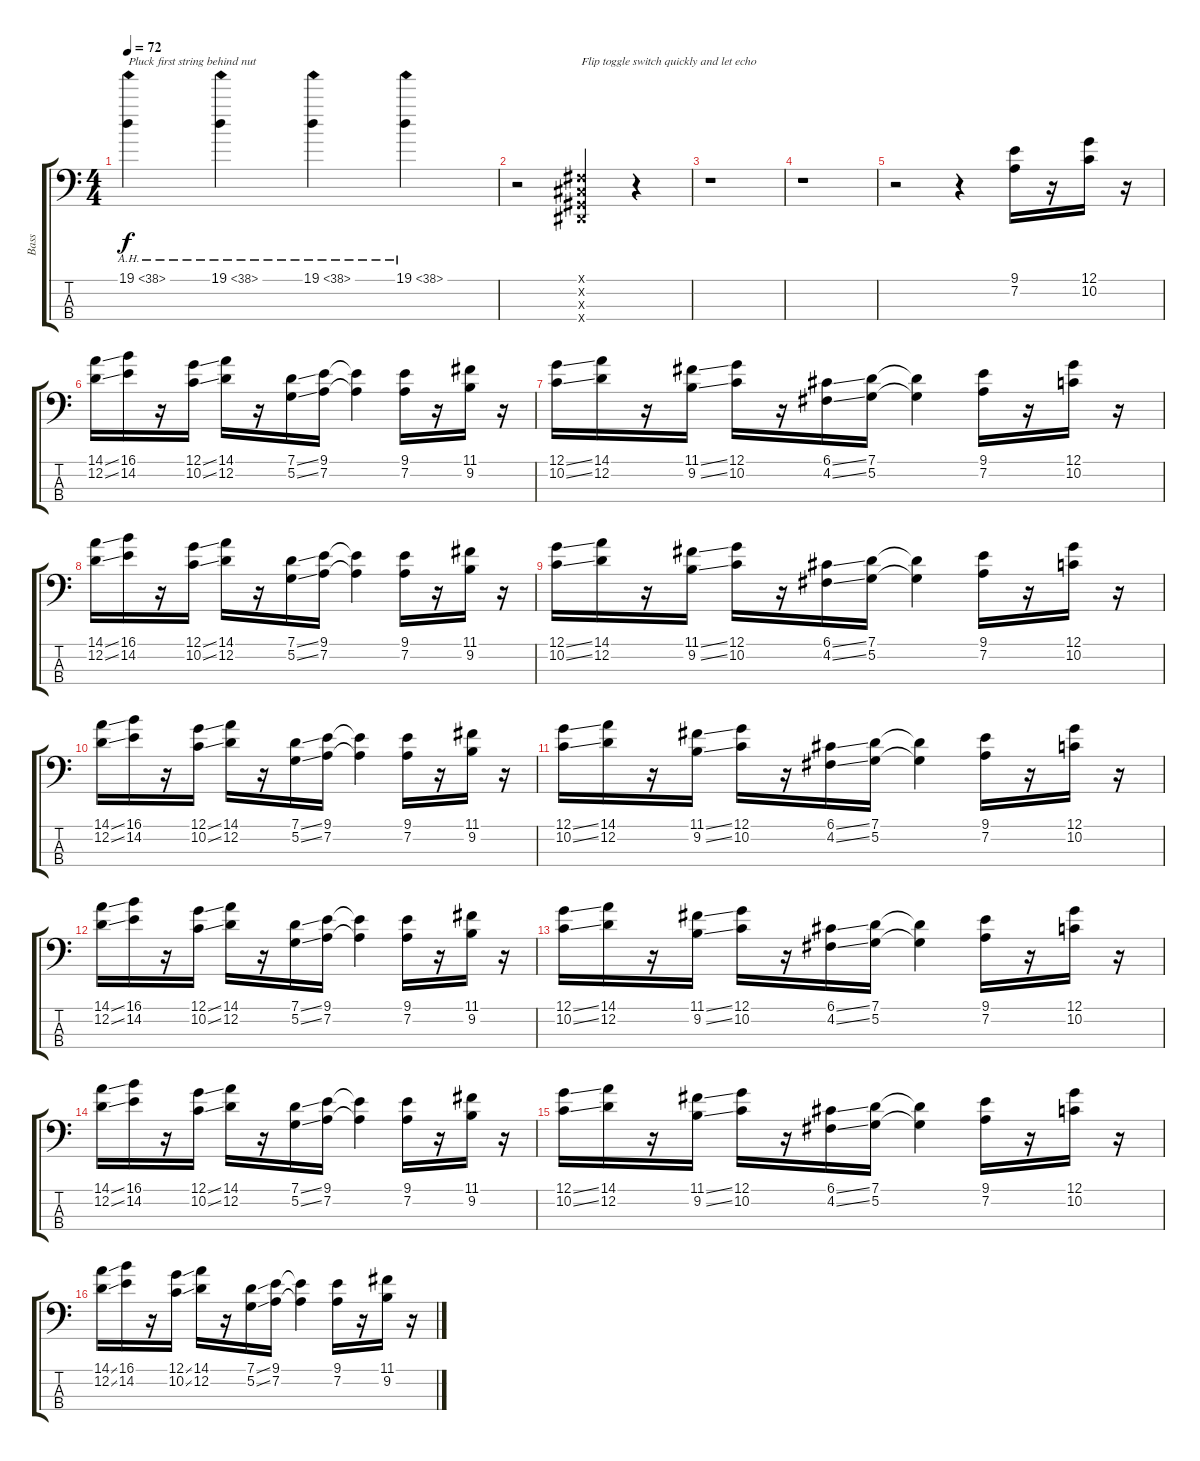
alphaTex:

\track ("Bass" "Bass") {instrument electricbassfinger}
\staff {score tabs}
\tuning (G2 D2 A1 E1) {hide}
\ts (4 4)
\tempo 72
\clef f4
\ks c
19.1{ah 19}.4{txt "Pluck first string behind nut" dy f instrument electricbassfinger} 19.1{ah 19}.4 19.1{ah 19}.4 19.1{ah 19}.4 |
r.2 (-1.1{x} -1.2{x} -1.3{x} -1.4{x}).4{txt "Flip toggle switch quickly and let echo"} r.4 |
r.1 |
r.1 |
r.2 r.4 (9.1 7.2).16 r.16 (12.1 10.2).16 r.16 |
(14.1{ss} 12.2{ss}).16 (16.1 14.2).16 r.16 (12.1{ss} 10.2{ss}).16 (14.1 12.2).16 r.16 (7.1{ss} 5.2{ss}).16 (9.1 7.2).16 (9.1{t} 7.2{t}).4 (9.1 7.2).16 r.16 (11.1 9.2).16 r.16 |
(12.1{ss} 10.2{ss}).16 (14.1 12.2).16 r.16 (11.1{ss} 9.2{ss}).16 (12.1 10.2).16 r.16 (6.1{ss} 4.2{ss}).16 (7.1 5.2).16 (7.1{t} 5.2{t}).4 (9.1 7.2).16 r.16 (12.1 10.2).16 r.16 |
(14.1{ss} 12.2{ss}).16 (16.1 14.2).16 r.16 (12.1{ss} 10.2{ss}).16 (14.1 12.2).16 r.16 (7.1{ss} 5.2{ss}).16 (9.1 7.2).16 (9.1{t} 7.2{t}).4 (9.1 7.2).16 r.16 (11.1 9.2).16 r.16 |
(12.1{ss} 10.2{ss}).16 (14.1 12.2).16 r.16 (11.1{ss} 9.2{ss}).16 (12.1 10.2).16 r.16 (6.1{ss} 4.2{ss}).16 (7.1 5.2).16 (7.1{t} 5.2{t}).4 (9.1 7.2).16 r.16 (12.1 10.2).16 r.16 |
(14.1{ss} 12.2{ss}).16 (16.1 14.2).16 r.16 (12.1{ss} 10.2{ss}).16 (14.1 12.2).16 r.16 (7.1{ss} 5.2{ss}).16 (9.1 7.2).16 (9.1{t} 7.2{t}).4 (9.1 7.2).16 r.16 (11.1 9.2).16 r.16 |
(12.1{ss} 10.2{ss}).16 (14.1 12.2).16 r.16 (11.1{ss} 9.2{ss}).16 (12.1 10.2).16 r.16 (6.1{ss} 4.2{ss}).16 (7.1 5.2).16 (7.1{t} 5.2{t}).4 (9.1 7.2).16 r.16 (12.1 10.2).16 r.16 |
(14.1{ss} 12.2{ss}).16 (16.1 14.2).16 r.16 (12.1{ss} 10.2{ss}).16 (14.1 12.2).16 r.16 (7.1{ss} 5.2{ss}).16 (9.1 7.2).16 (9.1{t} 7.2{t}).4 (9.1 7.2).16 r.16 (11.1 9.2).16 r.16 |
(12.1{ss} 10.2{ss}).16 (14.1 12.2).16 r.16 (11.1{ss} 9.2{ss}).16 (12.1 10.2).16 r.16 (6.1{ss} 4.2{ss}).16 (7.1 5.2).16 (7.1{t} 5.2{t}).4 (9.1 7.2).16 r.16 (12.1 10.2).16 r.16 |
(14.1{ss} 12.2{ss}).16 (16.1 14.2).16 r.16 (12.1{ss} 10.2{ss}).16 (14.1 12.2).16 r.16 (7.1{ss} 5.2{ss}).16 (9.1 7.2).16 (9.1{t} 7.2{t}).4 (9.1 7.2).16 r.16 (11.1 9.2).16 r.16 |
(12.1{ss} 10.2{ss}).16 (14.1 12.2).16 r.16 (11.1{ss} 9.2{ss}).16 (12.1 10.2).16 r.16 (6.1{ss} 4.2{ss}).16 (7.1 5.2).16 (7.1{t} 5.2{t}).4 (9.1 7.2).16 r.16 (12.1 10.2).16 r.16 |
(14.1{ss} 12.2{ss}).16 (16.1 14.2).16 r.16 (12.1{ss} 10.2{ss}).16 (14.1 12.2).16 r.16 (7.1{ss} 5.2{ss}).16 (9.1 7.2).16 (9.1{t} 7.2{t}).4 (9.1 7.2).16 r.16 (11.1 9.2).16 r.16
